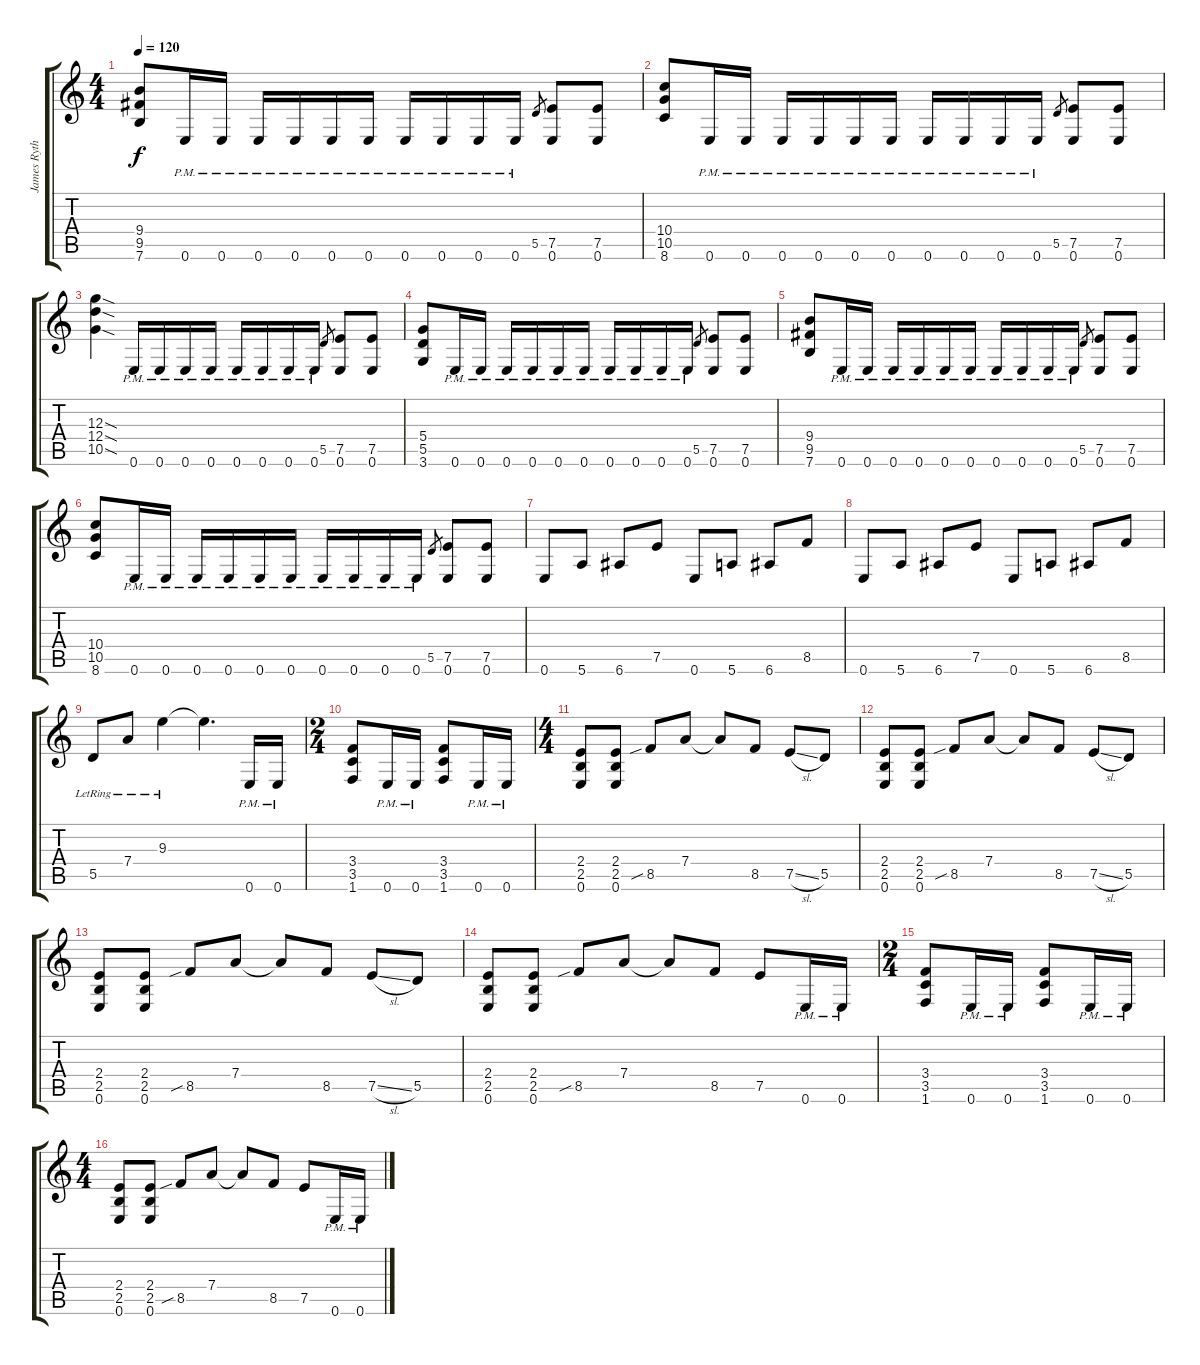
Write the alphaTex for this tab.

\track ("James Ryth." "James Ryth") {instrument distortionguitar}
\staff {score tabs}
\tuning (E4 B3 G3 D3 A2 E2) {hide}
\ts (4 4)
\tempo 120
\clef g2
\ks c
(9.4 9.5 7.6).8{dy f} 0.6{pm}.16 0.6{pm}.16 0.6{pm}.16 0.6{pm}.16 0.6{pm}.16 0.6{pm}.16 0.6{pm}.16 0.6{pm}.16 0.6{pm}.16 0.6{pm}.16 5.5.8{gr} (7.5 0.6).8 (7.5 0.6).8 |
(10.4 10.5 8.6).8 0.6{pm}.16 0.6{pm}.16 0.6{pm}.16 0.6{pm}.16 0.6{pm}.16 0.6{pm}.16 0.6{pm}.16 0.6{pm}.16 0.6{pm}.16 0.6{pm}.16 5.5.8{gr} (7.5 0.6).8 (7.5 0.6).8 |
(12.3{sod} 12.4{sod} 10.5{sod}).4 0.6{pm}.16 0.6{pm}.16 0.6{pm}.16 0.6{pm}.16 0.6{pm}.16 0.6{pm}.16 0.6{pm}.16 0.6{pm}.16 5.5.8{gr} (7.5 0.6).8 (7.5 0.6).8 |
(5.4 5.5 3.6).8 0.6{pm}.16 0.6{pm}.16 0.6{pm}.16 0.6{pm}.16 0.6{pm}.16 0.6{pm}.16 0.6{pm}.16 0.6{pm}.16 0.6{pm}.16 0.6{pm}.16 5.5.8{gr} (7.5 0.6).8 (7.5 0.6).8 |
(9.4 9.5 7.6).8 0.6{pm}.16 0.6{pm}.16 0.6{pm}.16 0.6{pm}.16 0.6{pm}.16 0.6{pm}.16 0.6{pm}.16 0.6{pm}.16 0.6{pm}.16 0.6{pm}.16 5.5.8{gr} (7.5 0.6).8 (7.5 0.6).8 |
(10.4 10.5 8.6).8 0.6{pm}.16 0.6{pm}.16 0.6{pm}.16 0.6{pm}.16 0.6{pm}.16 0.6{pm}.16 0.6{pm}.16 0.6{pm}.16 0.6{pm}.16 0.6{pm}.16 5.5.8{gr} (7.5 0.6).8 (7.5 0.6).8 |
0.6.8 5.6.8 6.6.8 7.5.8 0.6.8 5.6.8 6.6.8 8.5.8 |
0.6.8 5.6.8 6.6.8 7.5.8 0.6.8 5.6.8 6.6.8 8.5.8 |
5.5{lr}.8 7.4{lr}.8 9.3{lr}.4 9.3{t}.4{d} 0.6{pm}.16 0.6{pm}.16 |
\ts (2 4)
(3.4 3.5 1.6).8 0.6{pm}.16 0.6{pm}.16 (3.4 3.5 1.6).8 0.6{pm}.16 0.6{pm}.16 |
\ts (4 4)
(2.4 2.5 0.6).8 (2.4 2.5 0.6).8 8.5{sib}.8 7.4.8 7.4{t}.8 8.5.8 7.5{sl}.8 5.5.8 |
(2.4 2.5 0.6).8 (2.4 2.5 0.6).8 8.5{sib}.8 7.4.8 7.4{t}.8 8.5.8 7.5{sl}.8 5.5.8 |
(2.4 2.5 0.6).8 (2.4 2.5 0.6).8 8.5{sib}.8 7.4.8 7.4{t}.8 8.5.8 7.5{sl}.8 5.5.8 |
(2.4 2.5 0.6).8 (2.4 2.5 0.6).8 8.5{sib}.8 7.4.8 7.4{t}.8 8.5.8 7.5.8 0.6{pm}.16 0.6{pm}.16 |
\ts (2 4)
(3.4 3.5 1.6).8 0.6{pm}.16 0.6{pm}.16 (3.4 3.5 1.6).8 0.6{pm}.16 0.6{pm}.16 |
\ts (4 4)
(2.4 2.5 0.6).8 (2.4 2.5 0.6).8 8.5{sib}.8 7.4.8 7.4{t}.8 8.5.8 7.5.8 0.6{pm}.16 0.6{pm}.16
